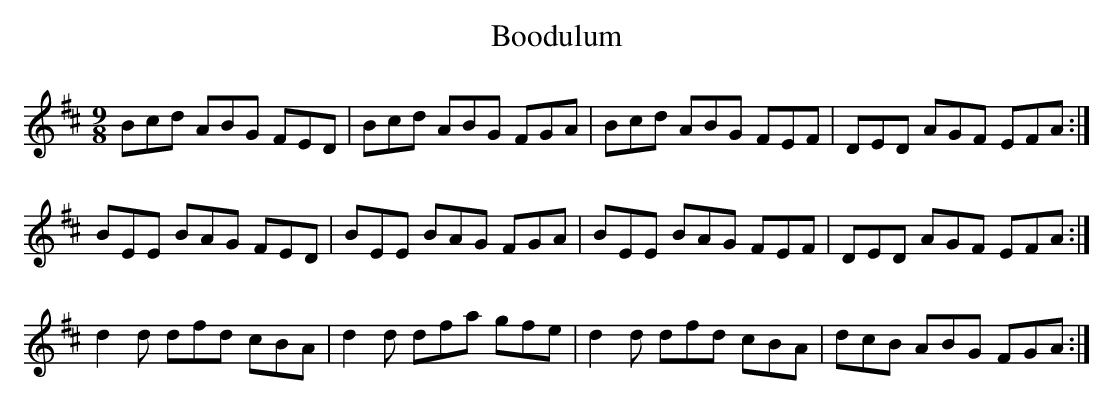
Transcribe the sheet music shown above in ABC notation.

X:1
T: Boodulum
M: 9/8
L: 1/8
K: D
Bcd ABG FED | Bcd ABG FGA | Bcd ABG FEF |\
DED AGF EFA :|
BEE BAG FED | BEE BAG FGA | BEE BAG FEF |\
DED AGF EFA :|
d2 d dfd cBA | d2 d dfa gfe | d2 d dfd cBA |\
dcB ABG FGA :|
